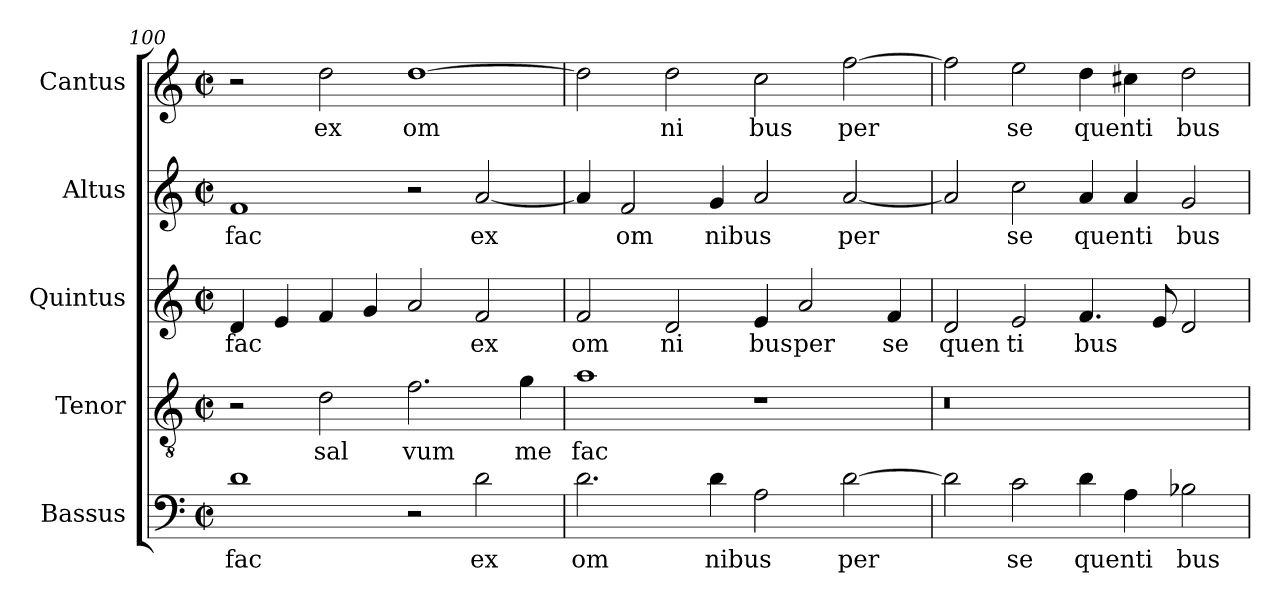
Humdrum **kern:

**kern	**text	**kern	**text	**kern	**text	**kern	**text	**kern	**text
*part5	*part5	*part4	*part4	*part3	*part3	*part2	*part2	*part1	*part1
*staff5	*staff5	*staff4	*staff4	*staff3	*staff3	*staff2	*staff2	*staff1	*staff1
*I"Bassus	*	*I"Tenor	*	*I"Quintus	*	*I"Altus	*	*I"Cantus	*
!!LO:LB:g=z
*clefF4	*	*clefGv2	*	*clefG2	*	*clefG2	*	*clefG2	*
*	*	*k[]	*	*	*	*k[]	*	*	*
*	*	*C:	*	*	*	*C:	*	*	*
*M2/2	*	*M2/2	*	*M2/2	*	*M2/2	*	*M2/2	*
*met(c|)	*	*met(c|)	*	*met(c|)	*	*met(c|)	*	*met(c|)	*
=100	=100	=100	=100	=100	=100	=100	=100	=100	=100
!	!LO:LY:b:cj	!	!	!	!LO:LY:b	!	!LO:LY:b:cj	!	!
1d	fac	2r	.	4d/	fac	1f	fac	2r	.
.	.	.	.	4e/	.	.	.	.	.
!	!	!	!LO:LY:b:cj	!	!	!	!	!	!LO:LY:b:cj
.	.	2d\	sal	4f/	.	.	.	2dd\	ex
.	.	.	.	4g/	.	.	.	.	.
!	!	!	!LO:LY:b:cj	!	!	!	!	!	!LO:LY:b:cj
2r	.	2.f\	vum	2a/	.	2r	.	[>1dd	om
!	!LO:LY:b:cj	!	!	!	!LO:LY:b:cj	!	!LO:LY:b:cj	!	!
2d\	ex	.	.	2f/	ex	[<2a/	ex	.	.
!	!	!	!LO:LY:b:cj	!	!	!	!	!	!
.	.	4g\	me	.	.	.	.	.	.
=101	=101	=101	=101	=101	=101	=101	=101	=101	=101
!	!LO:LY:b:cj	!	!LO:LY:b:cj	!	!LO:LY:b:cj	!	!	!	!
2.d\	om	1a	fac	2f/	om	4a/]	.	2dd\]	.
!	!	!	!	!	!	!	!LO:LY:b:cj	!	!
.	.	.	.	.	.	2f/	om	.	.
!	!	!	!	!	!LO:LY:b:cj	!	!	!	!LO:LY:b:cj
.	.	.	.	2d/	ni	.	.	2dd\	ni
!	!LO:LY:b	!	!	!	!	!	!LO:LY:b	!	!
4d\	nibus	.	.	.	.	4g/	nibus	.	.
!	!	!	!	!	!LO:LY:b:cj	!	!	!	!LO:LY:b:cj
2A\	.	1r	.	4e/	bus	2a/	.	2cc\	bus
!	!	!	!	!	!LO:LY:b:cj	!	!	!	!
.	.	.	.	2a/	per	.	.	.	.
!	!LO:LY:b	!	!	!	!	!	!LO:LY:b	!	!LO:LY:b
[>2d\	per	.	.	.	.	[<2a/	per	[>2ff\	per
!	!	!	!	!	!LO:LY:b:cj	!	!	!	!
.	.	.	.	4f/	se	.	.	.	.
=102	=102	=102	=102	=102	=102	=102	=102	=102	=102
!	!	!	!	!	!LO:LY:b:cj	!	!	!	!
2d\]	.	0r	.	2d/	quen	2a/]	.	2ff\]	.
!	!LO:LY:b:cj	!	!	!	!LO:LY:b:cj	!	!LO:LY:b:cj	!	!LO:LY:b:cj
2c\	se	.	.	2e/	ti	2cc\	se	2ee\	se
!	!LO:LY:b:cj	!	!	!	!LO:LY:b	!	!LO:LY:b:cj	!	!LO:LY:b:cj
4d\	quenti	.	.	4.f/	bus	4a/	quenti	4dd\	quenti
4A\	.	.	.	.	.	4a/	.	4cc#X\	.
.	.	.	.	8e/	.	.	.	.	.
!	!LO:LY:b:cj	!	!	!	!	!	!LO:LY:b:cj	!	!LO:LY:b:cj
2B-\	bus	.	.	2d/	.	2g/	bus	2dd\	bus
=	=	=	=	=	=	=	=	=	=
*-	*-	*-	*-	*-	*-	*-	*-	*-	*-
